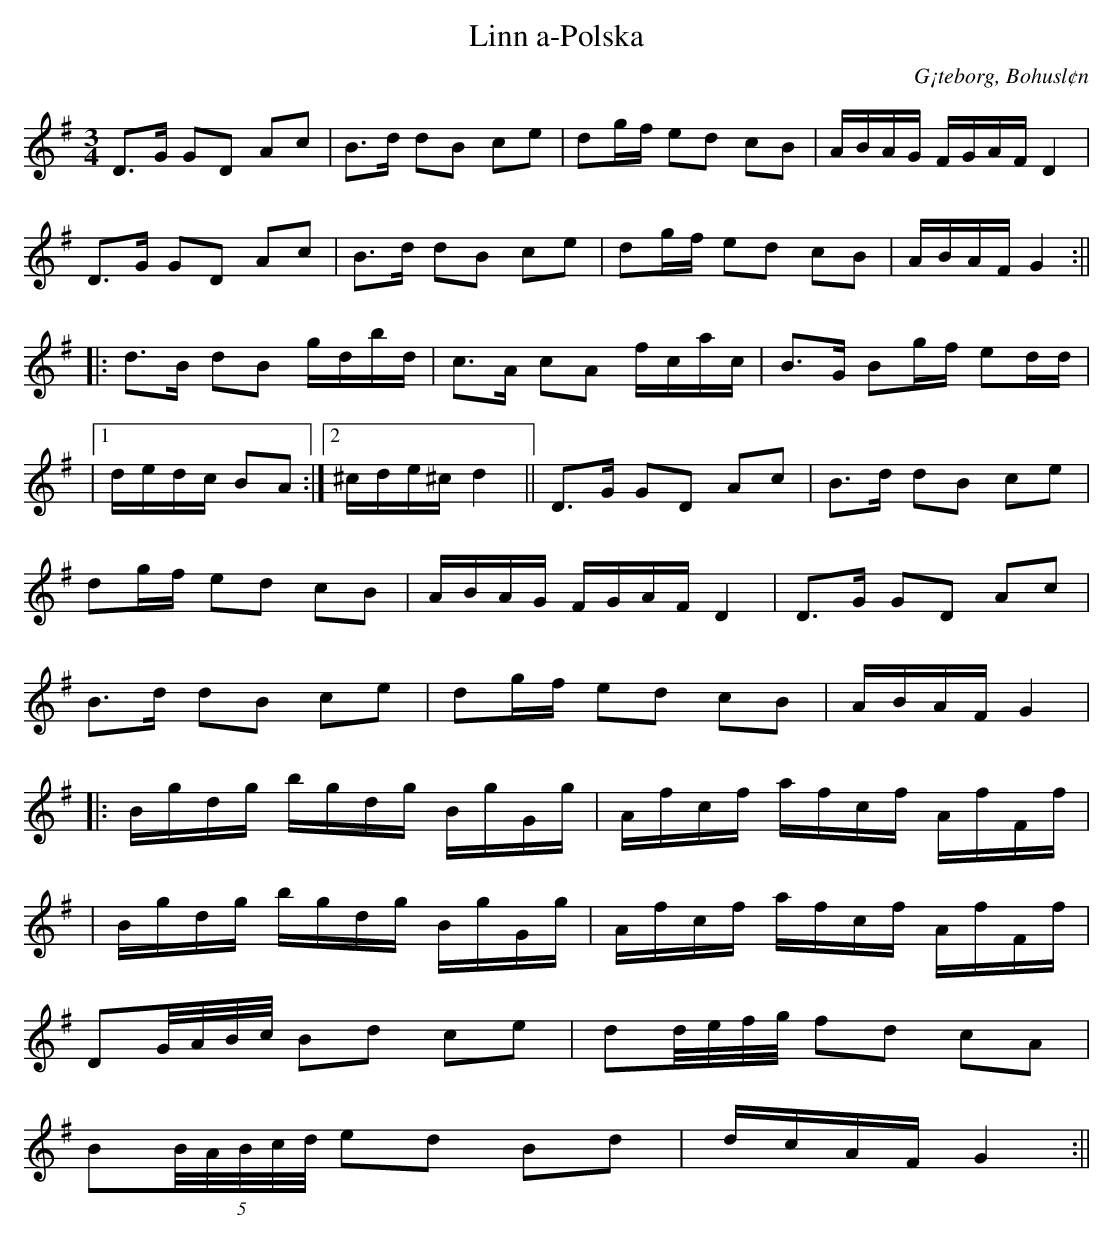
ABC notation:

X:1
T:Linn a-Polska
O:G¡teborg, Bohusl¢n
M:3/4
L:1/8
K:G
D>G GD Ac | B>d dB ce | dg/f/ ed cB | A/B/A/G/ F/G/A/F/ D2 |
D>G GD Ac | B>d dB ce | dg/f/ ed cB | A/B/A/F/ G2 :||
|:d>B dB g/d/b/d/ | c>A cA f/c/a/c/ | B>G Bg/f/ ed/d/ |
|1 d/e/d/c/ BA :|2 ^c/d/e/^c/ d2 || D>G GD Ac | B>d dB ce |
 dg/f/ ed cB | A/B/A/G/ F/G/A/F/ D2 | D>G GD Ac |
 B>d dB ce | dg/f/ ed cB | A/B/A/F/ G2 |
|: B/g/d/g/ b/g/d/g/ B/g/G/g/ | A/f/c/f/ a/f/c/f/ A/f/F/f/ |
| B/g/d/g/ b/g/d/g/ B/g/G/g/ | A/f/c/f/ a/f/c/f/ A/f/F/f/ |
DG//A//B//c// Bd ce | dd//e//f//g// fd cA |
B(5B//A//B//c//d// ed Bd | d/c/A/F/ G2 :||
